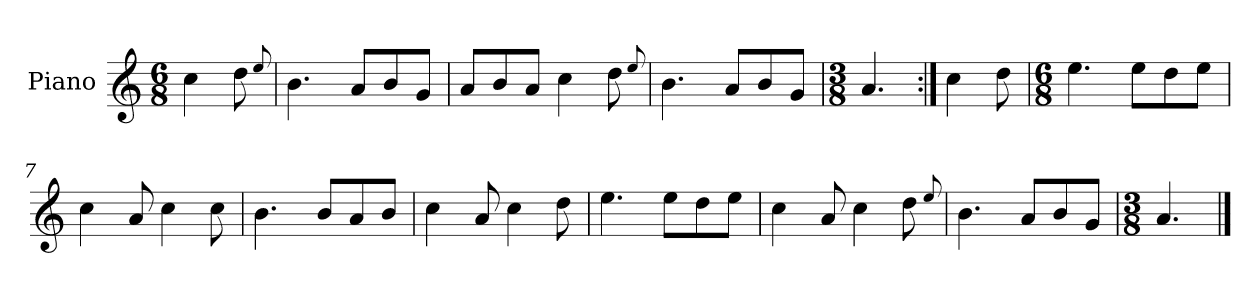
**kern
*part1
*staff1
*I"Piano
*I'Pno.
*clefG2
*k[]
*M6/8
=
4cc\
8dd\
8qqee/
=1
4.b\
8a/L
8b/
8g/J
=2
8a/L
8b/
8a/J
4cc\
8dd\
8qqee/
=3
4.b\
8a/L
8b/
8g/J
=4
*M3/8
4.a/
=5:|!
4cc\
8dd\
=6
*M6/8
4.ee\
8ee\L
8dd\
8ee\J
=7
4cc\
8a/
4cc\
8cc\
=8
4.b\
8b/L
8a/
8b/J
!!LO:LB:g=z
=9
4cc\
8a/
4cc\
8dd\
=10
4.ee\
8ee\L
8dd\
8ee\J
=11
4cc\
8a/
4cc\
8dd\
8qqee/
=12
4.b\
8a/L
8b/
8g/J
=13
*M3/8
4.a/
==
*-
